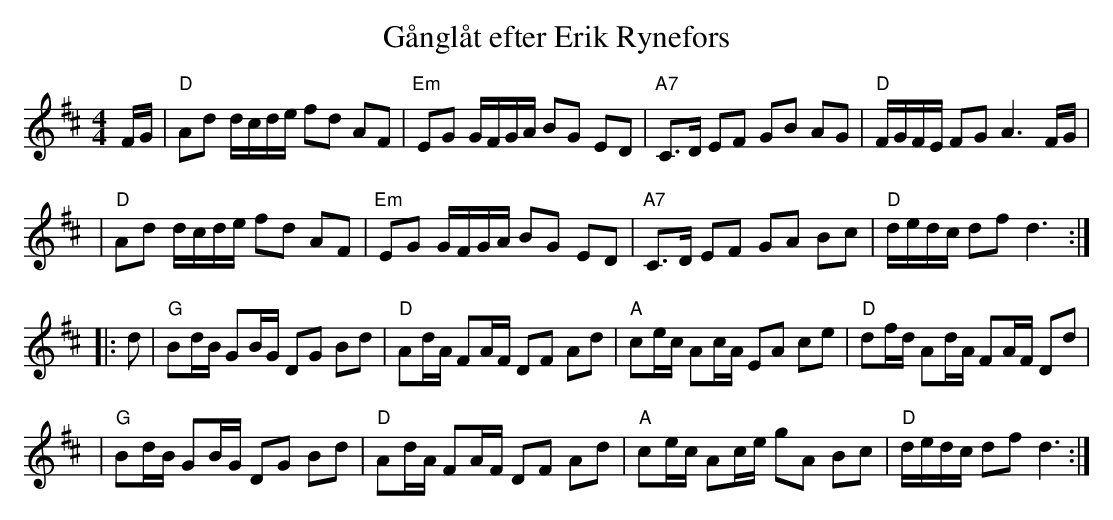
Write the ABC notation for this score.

X:1
T:G\aangl\aat efter Erik Rynefors
M:4/4
L:1/16
K:D
FG \
| "D"A2d2 dcde f2d2 A2F2 | "Em"E2G2 GFGA B2G2 E2D2 | "A7"C3D E2F2 G2B2 A2G2 | "D"FGFE F2G2 A6 FG |
| "D"A2d2 dcde f2d2 A2F2 | "Em"E2G2 GFGA B2G2 E2D2 | "A7"C3D E2F2 G2A2 B2c2 | "D"dedc d2f2 d6 :|
|: d2 \
| "G"B2dB G2BG D2G2 B2d2 | "D"A2dA F2AF D2F2 A2d2 | "A"c2ec A2cA E2A2 c2e2 | "D"d2fd A2dA F2AF D2d2 |
| "G"B2dB G2BG D2G2 B2d2 | "D"A2dA F2AF D2F2 A2d2 | "A"c2ec A2ce g2A2 B2c2 | "D"dedc d2f2 d6 :|
